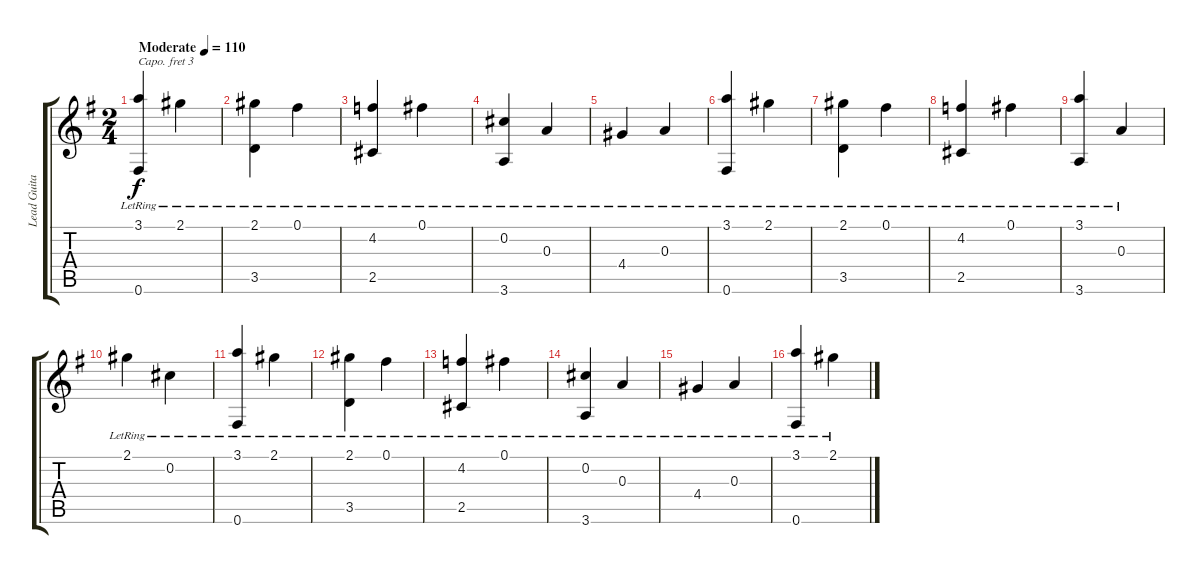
\track ("Lead Guitar Riff" "Lead Guita") {instrument acousticguitarnylon}
\staff {score tabs}
\capo 3
\tuning (Eb4 Bb3 Gb3 Db3 Ab2 Eb2) {hide}
\ts (2 4)
\tempo (110 "Moderate")
\clef g2
\ks g
(3.1{lr} 0.6{lr}).4{dy f instrument acousticguitarnylon} 2.1{lr}.4 |
(2.1{lr} 3.5{lr}).4 0.1{lr}.4 |
(4.2{lr} 2.5{lr}).4 0.1{lr}.4 |
(0.2{lr} 3.6{lr}).4 0.3{lr}.4 |
4.4{lr}.4 0.3{lr}.4 |
(3.1{lr} 0.6{lr}).4 2.1{lr}.4 |
(2.1{lr} 3.5{lr}).4 0.1{lr}.4 |
(4.2{lr} 2.5{lr}).4 0.1{lr}.4 |
(3.1{lr} 3.6{lr}).4 0.3{lr}.4 |
2.1{lr}.4 0.2{lr}.4 |
(3.1{lr} 0.6{lr}).4 2.1{lr}.4 |
(2.1{lr} 3.5{lr}).4 0.1{lr}.4 |
(4.2{lr} 2.5{lr}).4 0.1{lr}.4 |
(0.2{lr} 3.6{lr}).4 0.3{lr}.4 |
4.4{lr}.4 0.3{lr}.4 |
(3.1{lr} 0.6{lr}).4 2.1{lr}.4
